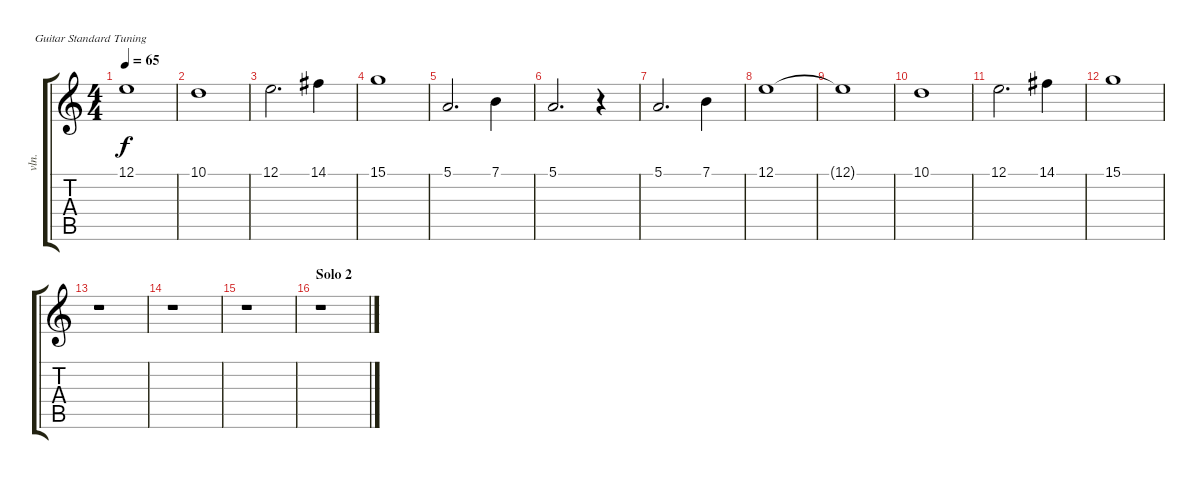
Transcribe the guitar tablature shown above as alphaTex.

\defaultSystemsLayout 4
\bracketExtendMode groupsimilarinstruments
\otherSystemsTrackNameOrientation horizontal
\track ("Strings 2" "vln.") {instrument stringensemble1}
\staff {score tabs}
\tuning (E4 B3 G3 D3 A2 E2)
\ts (4 4)
\tempo 65
\clef g2
\ks c
12.1{t}.1{dy f} |
10.1.1 |
12.1.2{d} 14.1{acc #}.4 |
15.1.1 |
5.1.2{d} 7.1.4 |
5.1.2{d} r.4 |
5.1.2{d} 7.1.4 |
12.1.1 |
12.1{t}.1 |
10.1.1 |
12.1.2{d} 14.1{acc #}.4 |
15.1.1 |
r.1 |
r.1 |
r.1 |
\section ("" "Solo 2")
r.1
